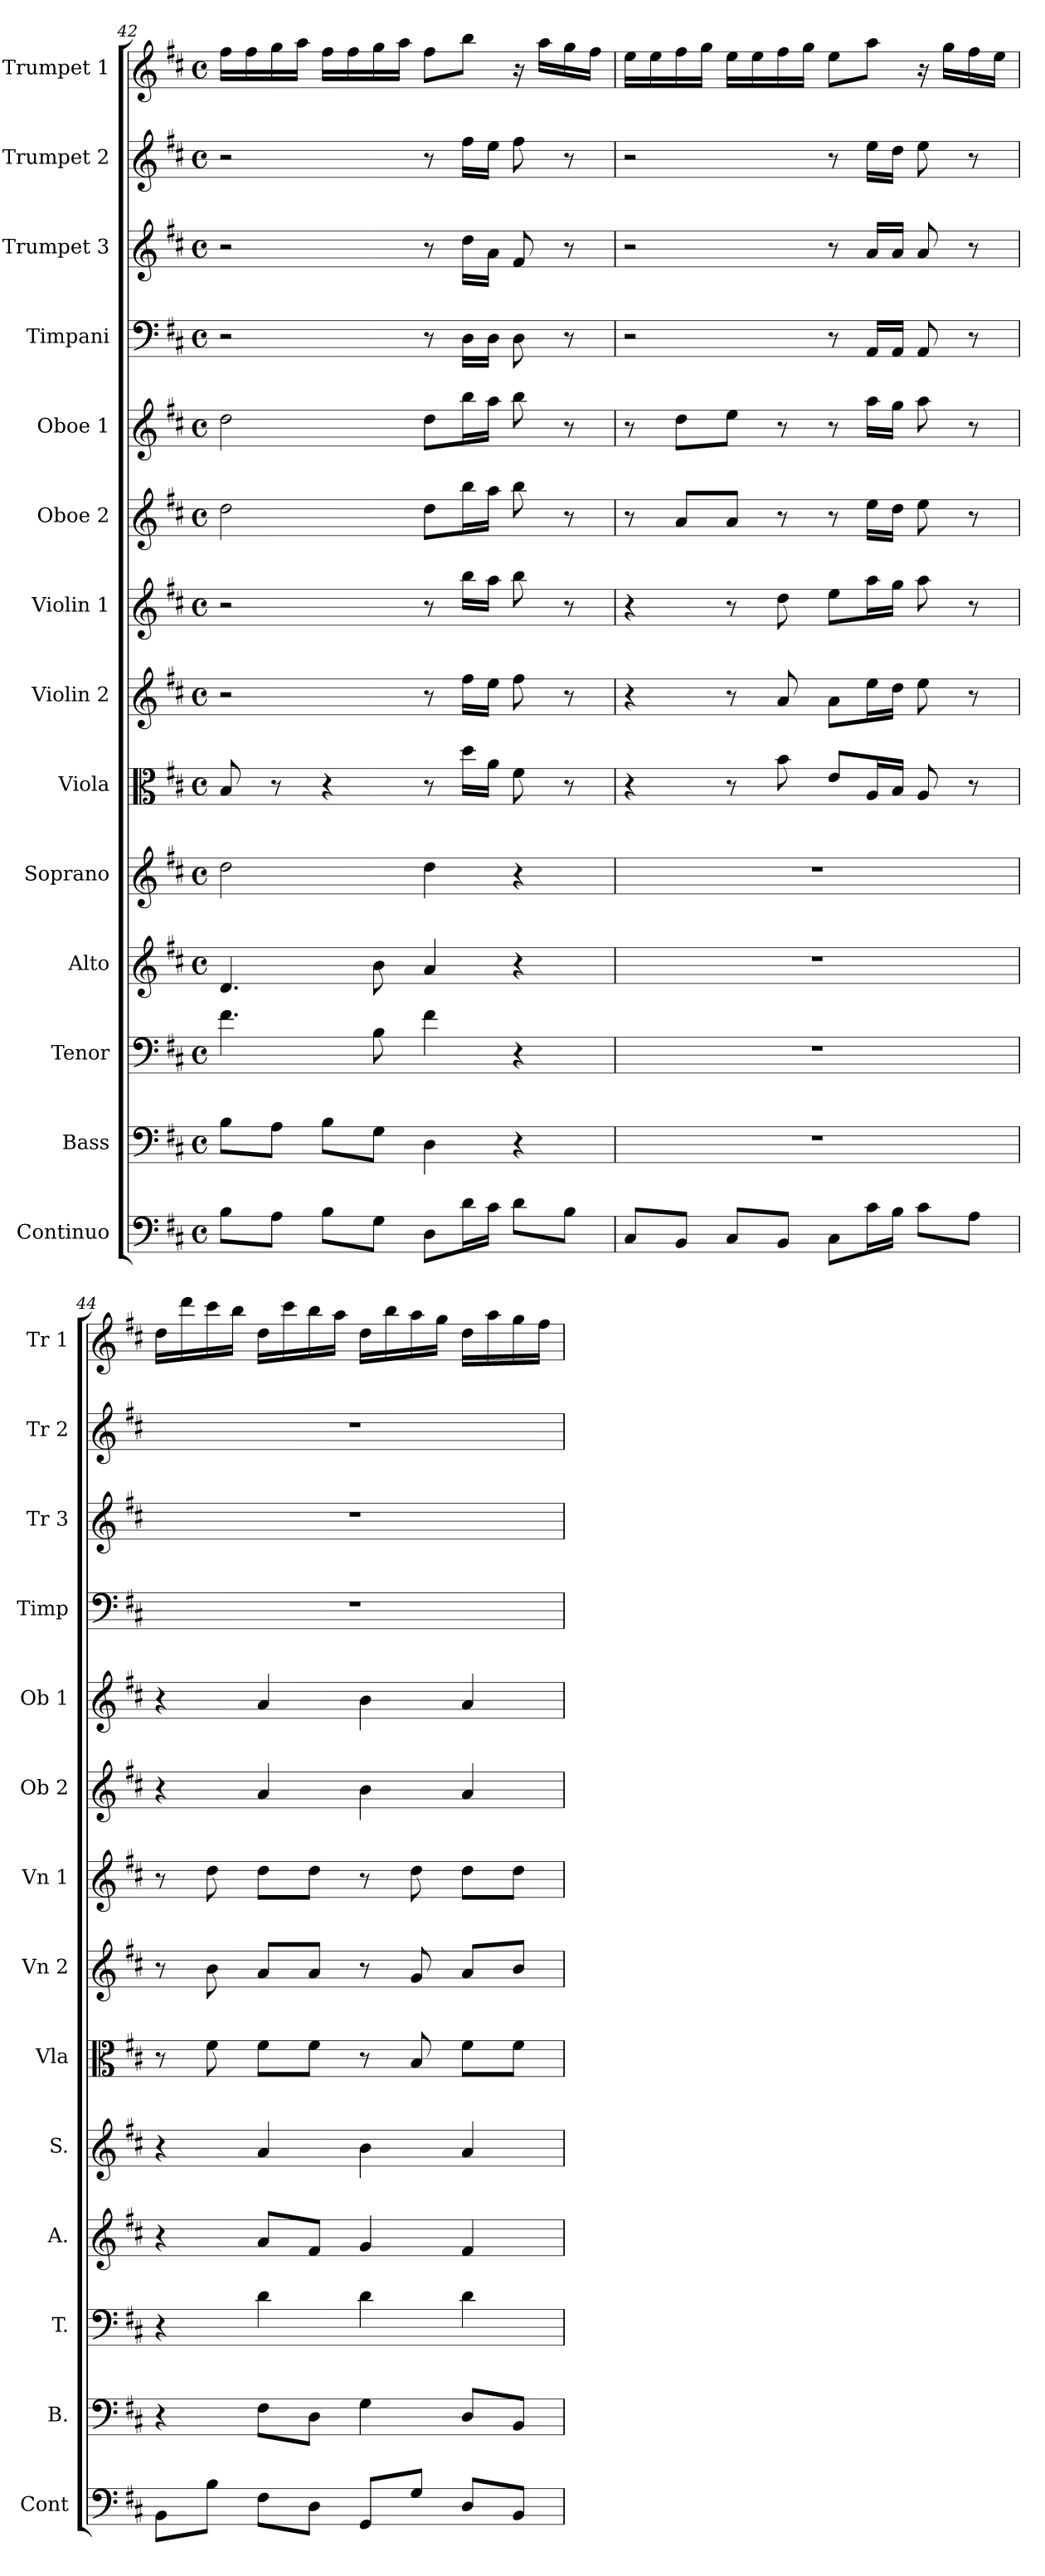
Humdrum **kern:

**kern	**kern	**kern	**kern	**kern	**kern	**kern	**kern	**kern	**kern	**kern	**kern	**kern	**kern
*part14	*part13	*part12	*part11	*part10	*part9	*part8	*part7	*part6	*part5	*part4	*part3	*part2	*part1
*staff14	*staff13	*staff12	*staff11	*staff10	*staff9	*staff8	*staff7	*staff6	*staff5	*staff4	*staff3	*staff2	*staff1
*I"Continuo	*I"Bass	*I"Tenor	*I"Alto	*I"Soprano	*I"Viola	*I"Violin 2	*I"Violin 1	*I"Oboe 2	*I"Oboe 1	*I"Timpani	*I"Trumpet 3	*I"Trumpet 2	*I"Trumpet 1
*I'Cont	*I'B.	*I'T.	*I'A.	*I'S.	*I'Vla	*I'Vn 2	*I'Vn 1	*I'Ob 2	*I'Ob 1	*I'Timp	*I'Tr 3	*I'Tr 2	*I'Tr 1
!!LO:PB:g=z
*clefF4	*clefF4	*clefF4	*clefG2	*clefG2	*clefC3	*clefG2	*clefG2	*clefG2	*clefG2	*clefF4	*clefG2	*clefG2	*clefG2
*k[f#c#]	*k[f#c#]	*k[f#c#]	*k[f#c#]	*k[f#c#]	*k[f#c#]	*k[f#c#]	*k[f#c#]	*k[f#c#]	*k[f#c#]	*k[f#c#]	*k[f#c#]	*k[f#c#]	*k[f#c#]
*D:	*D:	*D:	*D:	*D:	*D:	*D:	*D:	*D:	*D:	*D:	*D:	*D:	*D:
*M4/4	*M4/4	*M4/4	*M4/4	*M4/4	*M4/4	*M4/4	*M4/4	*M4/4	*M4/4	*M4/4	*M4/4	*M4/4	*M4/4
*met(c)	*met(c)	*met(c)	*met(c)	*met(c)	*met(c)	*met(c)	*met(c)	*met(c)	*met(c)	*met(c)	*met(c)	*met(c)	*met(c)
=42	=42	=42	=42	=42	=42	=42	=42	=42	=42	=42	=42	=42	=42
8B\L	8B\L	4.f#\	4.d/	2dd\	8B/	2r	2r	2dd\	2dd\	2r	2r	2r	16ff#\LL
.	.	.	.	.	.	.	.	.	.	.	.	.	16ff#\
8A\J	8A\J	.	.	.	8r	.	.	.	.	.	.	.	16gg\
.	.	.	.	.	.	.	.	.	.	.	.	.	16aa\JJ
8B\L	8B\L	.	.	.	4r	.	.	.	.	.	.	.	16ff#\LL
.	.	.	.	.	.	.	.	.	.	.	.	.	16ff#\
8G\J	8G\J	8B\	8b\	.	.	.	.	.	.	.	.	.	16gg\
.	.	.	.	.	.	.	.	.	.	.	.	.	16aa\JJ
8D\L	4D\	4f#\	4a/	4dd\	8r	8r	8r	8dd\L	8dd\L	8r	8r	8r	8ff#\L
16d\L	.	.	.	.	16dd\LL	16ff#\LL	16bb\LL	16bb\L	16bb\L	16D\LL	16dd\LL	16ff#\LL	8bb\J
16c#\JJ	.	.	.	.	16a\JJ	16ee\JJ	16aa\JJ	16aa\JJ	16aa\JJ	16D\JJ	16a\JJ	16ee\JJ	.
8d\L	4r	4r	4r	4r	8f#\	8ff#\	8bb\	8bb\	8bb\	8D\	8f#/	8ff#\	16r
.	.	.	.	.	.	.	.	.	.	.	.	.	16aa\LL
8B\J	.	.	.	.	8r	8r	8r	8r	8r	8r	8r	8r	16gg\
.	.	.	.	.	.	.	.	.	.	.	.	.	16ff#\JJ
=43	=43	=43	=43	=43	=43	=43	=43	=43	=43	=43	=43	=43	=43
8C#/L	1r	1r	1r	1r	4r	4r	4r	8r	8r	2r	2r	2r	16ee\LL
.	.	.	.	.	.	.	.	.	.	.	.	.	16ee\
8BB/J	.	.	.	.	.	.	.	8a/L	8dd\L	.	.	.	16ff#\
.	.	.	.	.	.	.	.	.	.	.	.	.	16gg\JJ
8C#/L	.	.	.	.	8r	8r	8r	8a/J	8ee\J	.	.	.	16ee\LL
.	.	.	.	.	.	.	.	.	.	.	.	.	16ee\
8BB/J	.	.	.	.	8b\	8a/	8dd\	8r	8r	.	.	.	16ff#\
.	.	.	.	.	.	.	.	.	.	.	.	.	16gg\JJ
8C#\L	.	.	.	.	8e/L	8a\L	8ee\L	8r	8r	8r	8r	8r	8ee\L
16c#\L	.	.	.	.	16A/L	16ee\L	16aa\L	16ee\LL	16aa\LL	16AA/LL	16a/LL	16ee\LL	8aa\J
16B\JJ	.	.	.	.	16B/JJ	16dd\JJ	16gg\JJ	16dd\JJ	16gg\JJ	16AA/JJ	16a/JJ	16dd\JJ	.
8c#\L	.	.	.	.	8A/	8ee\	8aa\	8ee\	8aa\	8AA/	8a/	8ee\	16r
.	.	.	.	.	.	.	.	.	.	.	.	.	16gg\LL
8A\J	.	.	.	.	8r	8r	8r	8r	8r	8r	8r	8r	16ff#\
.	.	.	.	.	.	.	.	.	.	.	.	.	16ee\JJ
!!LO:PB:g=z
=44	=44	=44	=44	=44	=44	=44	=44	=44	=44	=44	=44	=44	=44
8BB\L	4r	4r	4r	4r	8r	8r	8r	4r	4r	1r	1r	1r	16dd\LL
.	.	.	.	.	.	.	.	.	.	.	.	.	16ddd\
8B\J	.	.	.	.	8f#\	8b\	8dd\	.	.	.	.	.	16ccc#\
.	.	.	.	.	.	.	.	.	.	.	.	.	16bb\JJ
8F#\L	8F#\L	4d\	8a/L	4a/	8f#\L	8a/L	8dd\L	4a/	4a/	.	.	.	16dd\LL
.	.	.	.	.	.	.	.	.	.	.	.	.	16ccc#\
8D\J	8D\J	.	8f#/J	.	8f#\J	8a/J	8dd\J	.	.	.	.	.	16bb\
.	.	.	.	.	.	.	.	.	.	.	.	.	16aa\JJ
8GG/L	4G\	4d\	4g/	4b\	8r	8r	8r	4b\	4b\	.	.	.	16dd\LL
.	.	.	.	.	.	.	.	.	.	.	.	.	16bb\
8G/J	.	.	.	.	8B/	8g/	8dd\	.	.	.	.	.	16aa\
.	.	.	.	.	.	.	.	.	.	.	.	.	16gg\JJ
8D/L	8D/L	4d\	4f#/	4a/	8f#\L	8a/L	8dd\L	4a/	4a/	.	.	.	16dd\LL
.	.	.	.	.	.	.	.	.	.	.	.	.	16aa\
8BB/J	8BB/J	.	.	.	8f#\J	8b/J	8dd\J	.	.	.	.	.	16gg\
.	.	.	.	.	.	.	.	.	.	.	.	.	16ff#\JJ
=	=	=	=	=	=	=	=	=	=	=	=	=	=
*-	*-	*-	*-	*-	*-	*-	*-	*-	*-	*-	*-	*-	*-
